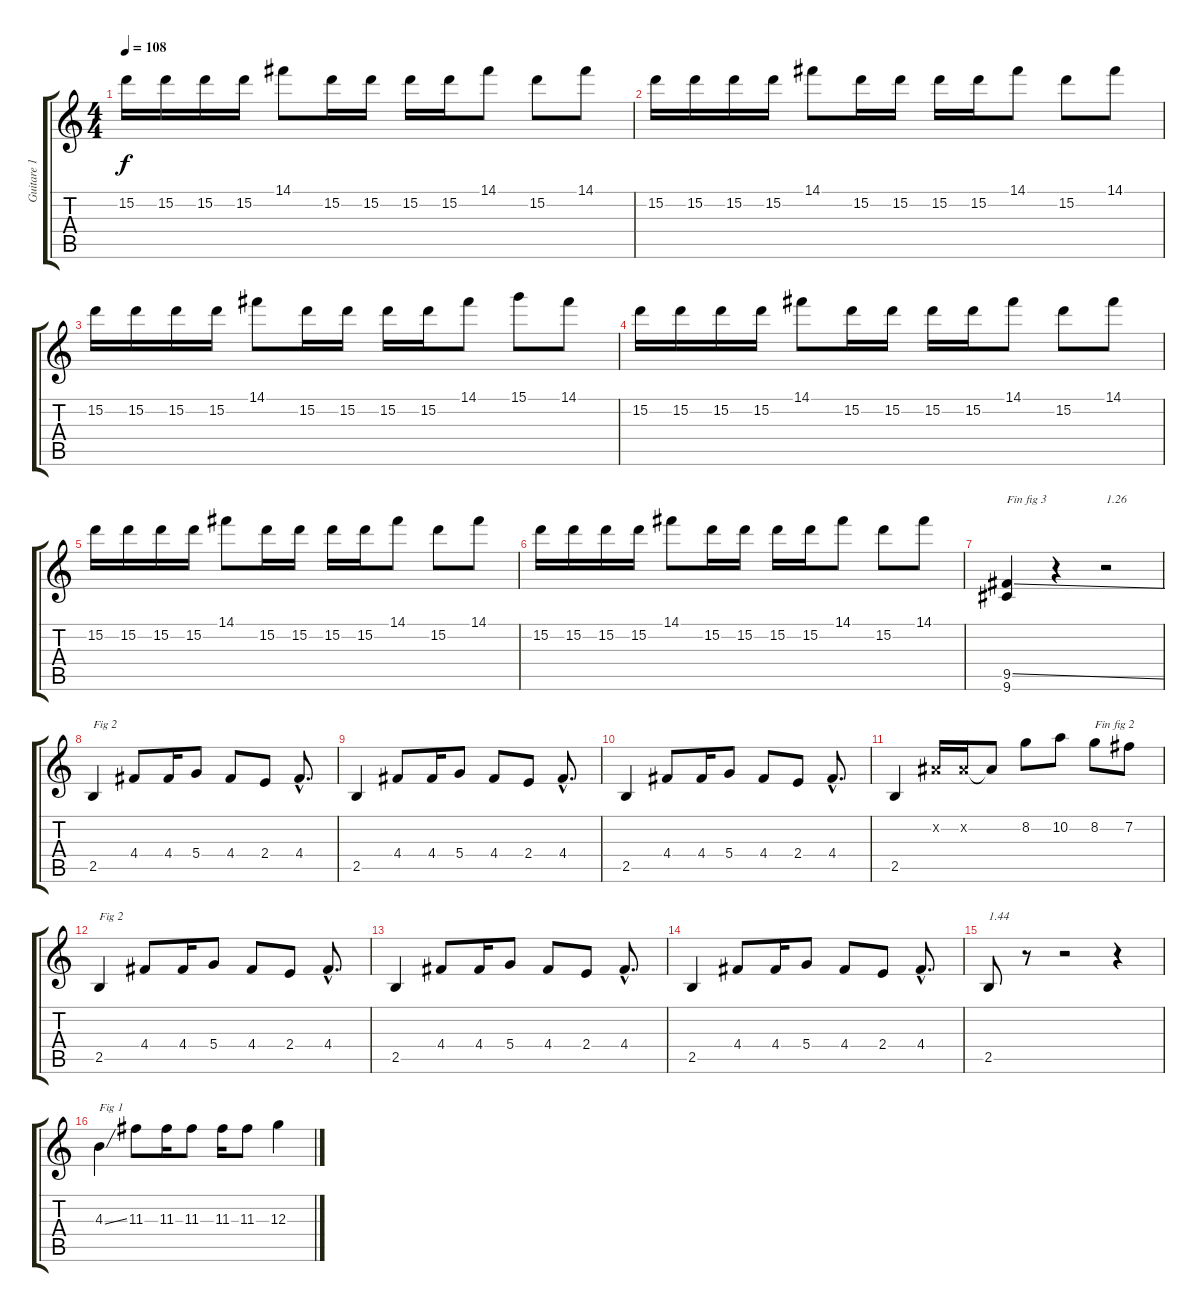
\track ("Guitare 1 *" "Guitare 1 ") {instrument distortionguitar}
\staff {score tabs}
\tuning (E4 B3 G3 D3 A2 E2) {hide}
\ts (4 4)
\tempo 108
\clef g2
\ks c
15.2.16{dy f} 15.2.16 15.2.16 15.2.16 14.1.8 15.2.16 15.2.16 15.2.16 15.2.16 14.1.8 15.2.8 14.1.8 |
15.2.16 15.2.16 15.2.16 15.2.16 14.1.8 15.2.16 15.2.16 15.2.16 15.2.16 14.1.8 15.2.8 14.1.8 |
15.2.16 15.2.16 15.2.16 15.2.16 14.1.8 15.2.16 15.2.16 15.2.16 15.2.16 14.1.8 15.1.8 14.1.8 |
15.2.16 15.2.16 15.2.16 15.2.16 14.1.8 15.2.16 15.2.16 15.2.16 15.2.16 14.1.8 15.2.8 14.1.8 |
15.2.16 15.2.16 15.2.16 15.2.16 14.1.8 15.2.16 15.2.16 15.2.16 15.2.16 14.1.8 15.2.8 14.1.8 |
15.2.16 15.2.16 15.2.16 15.2.16 14.1.8 15.2.16 15.2.16 15.2.16 15.2.16 14.1.8 15.2.8 14.1.8 |
(9.5{ss} 9.6).4{txt "Fin fig 3"} r.4 r.2{txt "1.26"} |
2.5.4{txt "Fig 2"} 4.4.8 4.4.16 5.4.8 4.4.8 2.4.8 4.4{hac}.8{d} |
2.5.4 4.4.8 4.4.16 5.4.8 4.4.8 2.4.8 4.4{hac}.8{d} |
2.5.4 4.4.8 4.4.16 5.4.8 4.4.8 2.4.8 4.4{hac}.8{d} |
2.5.4 -1.2{x}.16 -1.2{x}.16 -1.2{t}.8 8.2.8 10.2.8 8.2.8{txt "Fin fig 2"} 7.2.8 |
2.5.4{txt "Fig 2"} 4.4.8 4.4.16 5.4.8 4.4.8 2.4.8 4.4{hac}.8{d} |
2.5.4 4.4.8 4.4.16 5.4.8 4.4.8 2.4.8 4.4{hac}.8{d} |
2.5.4 4.4.8 4.4.16 5.4.8 4.4.8 2.4.8 4.4{hac}.8{d} |
2.5.8{txt "1.44"} r.8 r.2 r.4 |
4.3{ss}.4{txt "Fig 1"} 11.3.8 11.3.16 11.3.8 11.3.16 11.3.8 12.3{ss}.4
